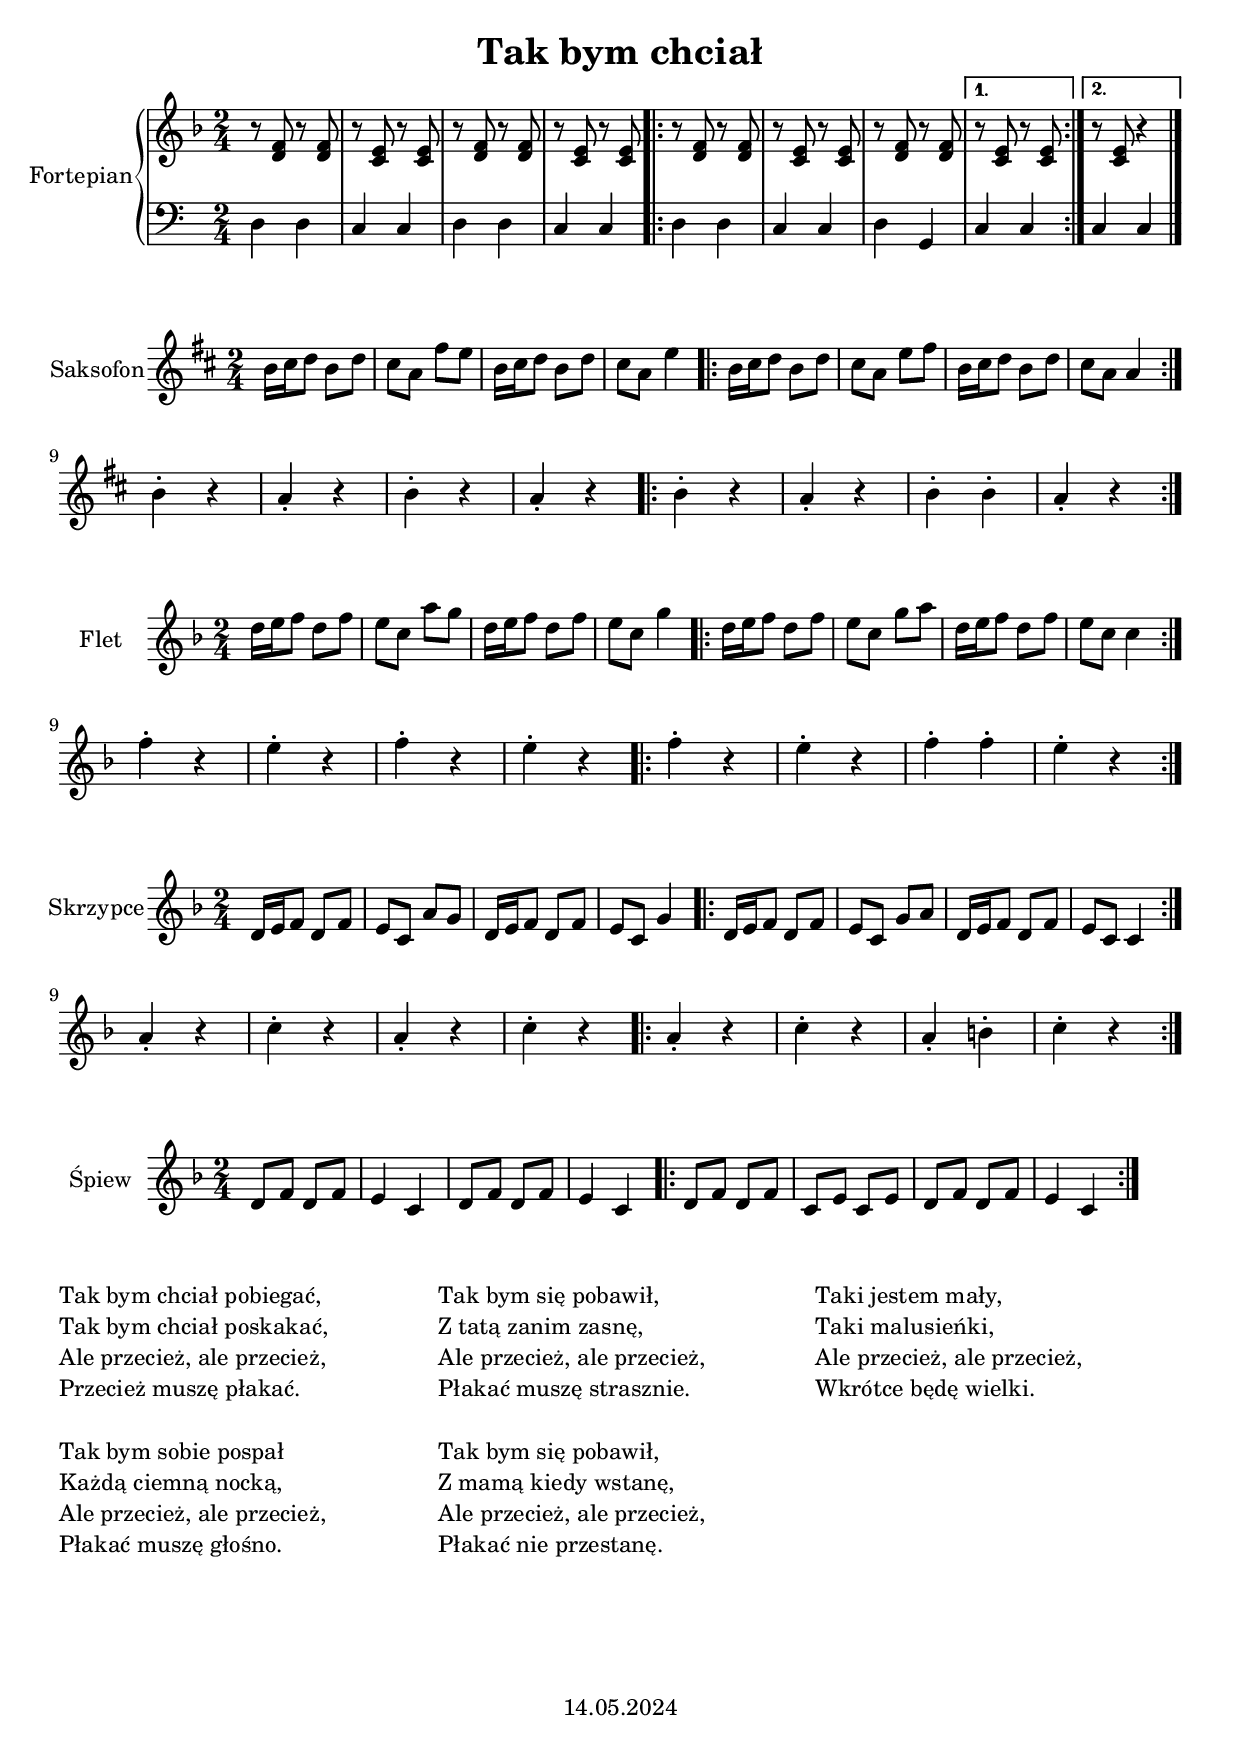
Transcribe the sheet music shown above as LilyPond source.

\version "2.22.1"
\include "deutsch.ly"

pianoR = \relative c' {
  \key d \minor
  \time 2/4

  r8 <d f>8 r8 <d f>8 | r8 <c e>8 r8 <c e>8 |
  r8 <d f>8 r8 <d f>8 | r8 <c e>8 r8 <c e>8 |
  \repeat volta 2 {
    r8 <d f>8 r8 <d f>8 | r8 <c e>8 r8 <c e>8 |
    r8 <d f>8 r8 <d f>8 |
  } \alternative {
    { r8 <c e>8 r8 <c e>8 | }
    { r8 <c e>8 r4 | \bar "|." }
  }
}
pianoL = \relative c {
  \clef bass
  \time 2/4

  d4 d4 | c4 c4 | d4 d4 | c4 c4 |
  \repeat volta 2 {
    d4 d4 | c4 c4 | d4 g,4 |
  } \alternative {
    { c4 c4 | }
    { c4 c4 | \bar "|." }
  }
}

solo = \relative c' {
  \time 2/4

  d16 e f8 d f | e8 c a' g | d16 e f8 d f | e8 c g'4 |
  \repeat volta 2 {
    d16 e f8 d f | e8 c g' a | d,16 e f8 d f | e8 c c4 |
  }
}

saksofon = \relative c' {
  \key d \minor
  \time 2/4

  \solo
  \break

  d4-. r4 | c4-. r4 | d4-. r4 | c4-. r4
  \repeat volta 2 {
    d4-. r4 | c4-. r4 | d4-. d4-. | c4-. r4 |
  }
}

flet = \relative c'' {
  \key d \minor
  \time 2/4

  \transpose d d' \solo
  \break

  f4-. r4 | e4-. r4 | f4-. r4 | e4-. r4
  \repeat volta 2 {
    f4-. r4 | e4-. r4 | f4-. f4-. | e4-. r4 |
  }
}

skrzypce = \relative c'' {
  \key d \minor
  \time 2/4

  \solo
  \break

  a4-. r4 | c4-. r4 | a4-. r4 | c4-. r4
  \repeat volta 2 {
    a4-. r4 | c4-. r4 | a4-. h4-. | c4-. r4 |
  }
}

wokal = \relative c' {
  \key d \minor
  \time 2/4

  d8 f d f | e4 c | d8 f d f | e4 c |
  \repeat volta 2 {
    d8 f d f | c8 e c e | d8 f d f | e4 c |
  }
}

\header {
  title = "Tak bym chciał"
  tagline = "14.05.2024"
}
\score {
  \new PianoStaff = piano \with {
    instrumentName = "Fortepian"
  }
  <<
    \new Staff \pianoR
    \new Staff \pianoL
  >>
}

\score {
  \new Staff = saksofon \with {
    instrumentName = "Saksofon"
  }
  <<
    \transpose d h \saksofon
  >>
}

\score {
  \new Staff = flet \with {
    instrumentName = "Flet"
  }
  <<
    \flet
  >>
}

\score {
  \new Staff = skrzypce \with {
    instrumentName = "Skrzypce"
  }
  <<
    \skrzypce
  >>
}

\score {
  \new Staff = wokal \with {
    instrumentName = "Śpiew"
  }
  <<
    \wokal
  >>
}

\markup {
  \column {
    \line { Tak bym chciał pobiegać, }
    \line { Tak bym chciał poskakać, }
    \line { Ale przecież, ale przecież, }
    \line { Przecież muszę płakać. }

    \null

    \line { Tak bym sobie pospał }
    \line { Każdą ciemną nocką, }
    \line { Ale przecież, ale przecież, }
    \line { Płakać muszę głośno. }
  }

  \hspace #10
  \column {
    \line { Tak bym się pobawił, }
    \line { Z tatą zanim zasnę, }
    \line { Ale przecież, ale przecież, }
    \line { Płakać muszę strasznie. }

    \null

    \line { Tak bym się pobawił, }
    \line { Z mamą kiedy wstanę, }
    \line { Ale przecież, ale przecież, }
    \line { Płakać nie przestanę. }
  }

  \hspace #10
  \column {

    \line { Taki jestem mały, }
    \line { Taki malusieńki, }
    \line { Ale przecież, ale przecież, }
    \line { Wkrótce będę wielki. }
  }
}
